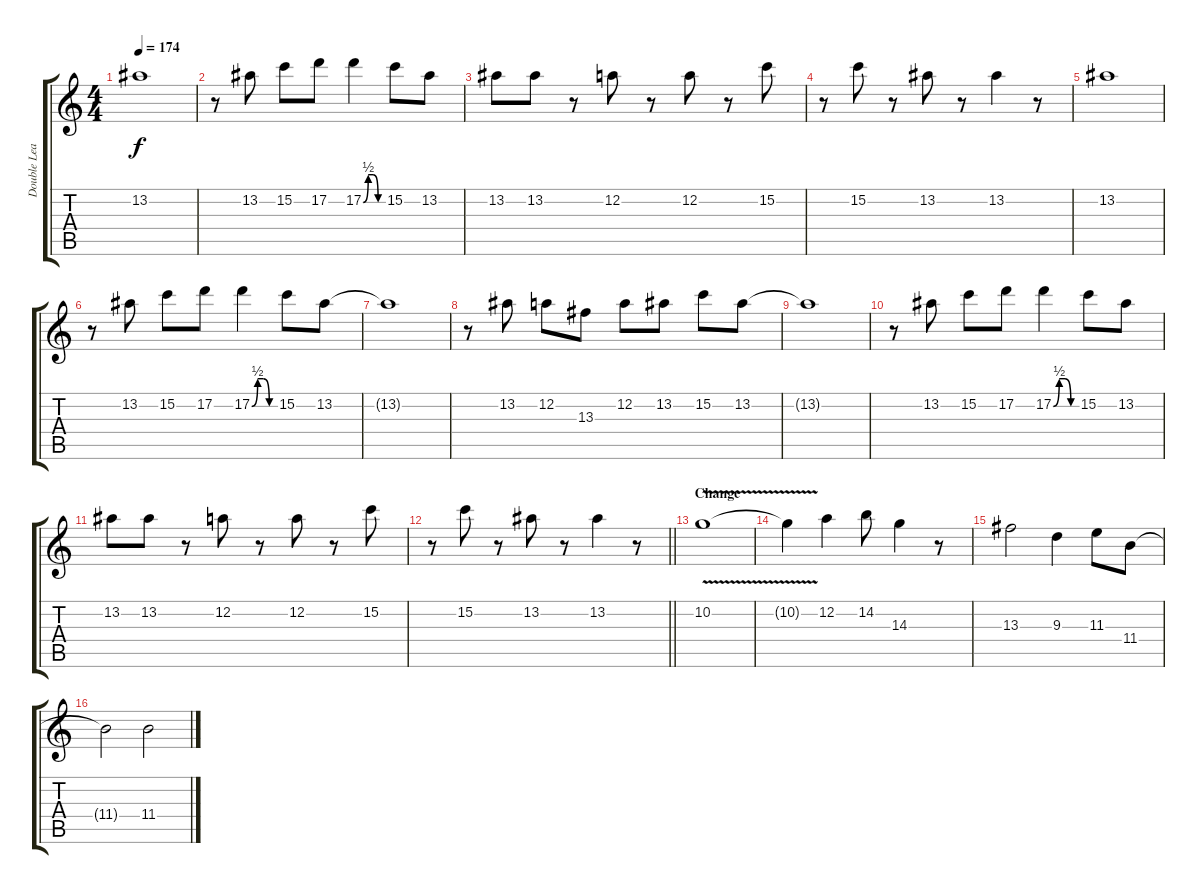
\track ("Double Lead" "Double Lea") {instrument overdrivenguitar}
\staff {score tabs}
\tuning (D4 A3 F3 C3 G2 D2) {hide}
\ts (4 4)
\tempo 174
\clef g2
\ks c
13.2{t}.1{dy f} |
r.8 13.2.8 15.2.8 17.2.8 17.2{be (custom 0 0 15 2 30 2 45 0 60 0)}.4 15.2.8 13.2.8 |
13.2.8 13.2.8 r.8 12.2.8 r.8 12.2.8 r.8 15.2.8 |
r.8 15.2.8 r.8 13.2.8 r.8 13.2.4 r.8 |
13.2.1 |
r.8 13.2.8 15.2.8 17.2.8 17.2{be (custom 0 0 15 2 30 2 45 0 60 0)}.4 15.2.8 13.2.8 |
13.2{t}.1 |
r.8 13.2.8 12.2.8 13.3.8 12.2.8 13.2.8 15.2.8 13.2.8 |
13.2{t}.1 |
r.8 13.2.8 15.2.8 17.2.8 17.2{be (custom 0 0 15 2 30 2 45 0 60 0)}.4 15.2.8 13.2.8 |
13.2.8 13.2.8 r.8 12.2.8 r.8 12.2.8 r.8 15.2.8 |
\barLineRight lightlight
r.8 15.2.8 r.8 13.2.8 r.8 13.2.4 r.8 |
\section ("" "Change")
10.2{v}.1 |
10.2{t}.4 12.2.4 14.2.8 14.3.4 r.8 |
13.3.2 9.3.4 11.3.8 11.4.8 |
11.4{t}.2 11.4.2
